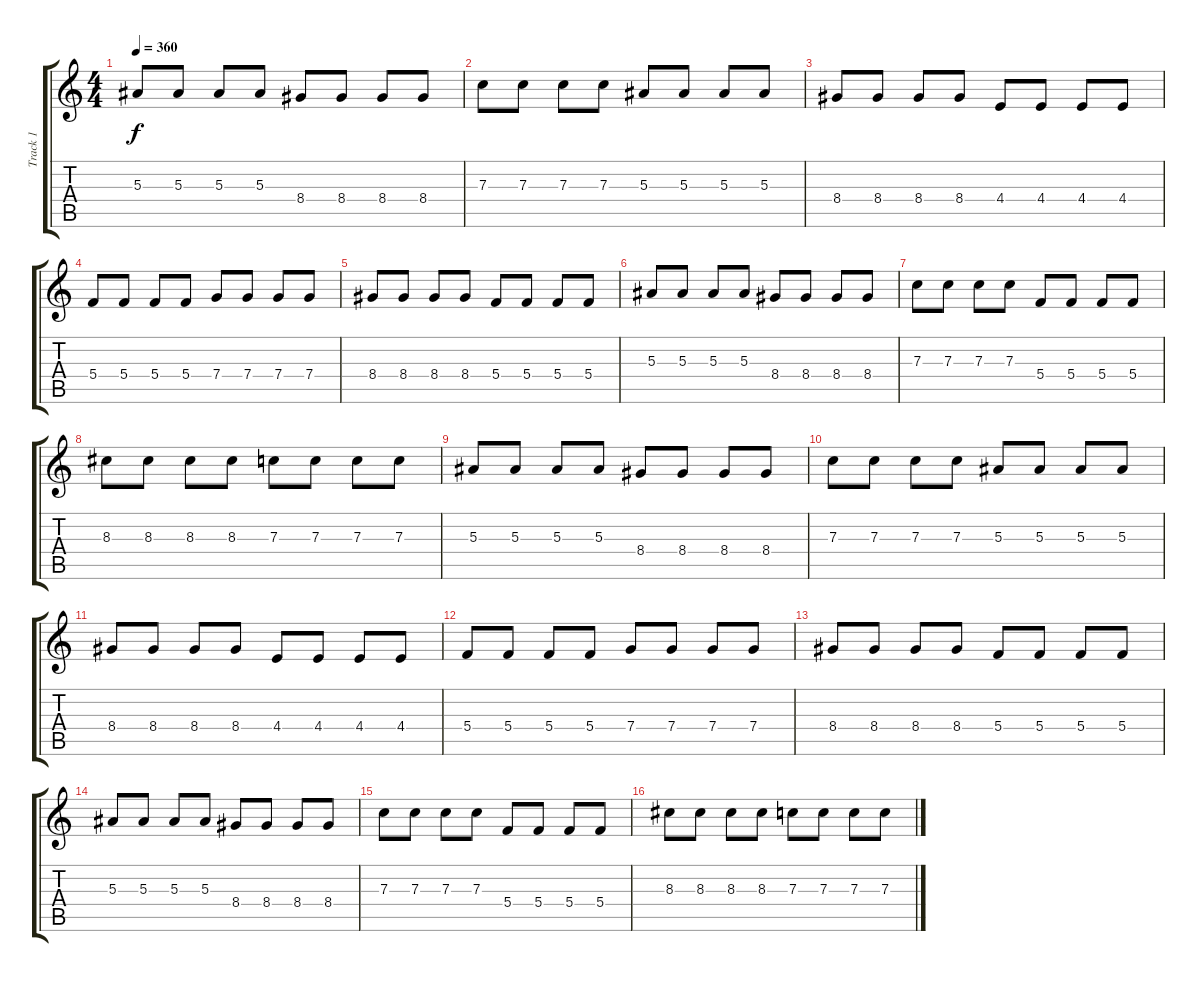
\track ("Track 1" "Track 1") {instrument overdrivenguitar}
\staff {score tabs}
\tuning (D4 A3 F3 C3 G2 C2) {hide}
\ts (4 4)
\tempo 360
\clef g2
\ks c
5.3.8{dy f} 5.3.8 5.3.8 5.3.8 8.4.8 8.4.8 8.4.8 8.4.8 |
7.3.8 7.3.8 7.3.8 7.3.8 5.3.8 5.3.8 5.3.8 5.3.8 |
8.4.8 8.4.8 8.4.8 8.4.8 4.4.8 4.4.8 4.4.8 4.4.8 |
5.4.8 5.4.8 5.4.8 5.4.8 7.4.8 7.4.8 7.4.8 7.4.8 |
8.4.8 8.4.8 8.4.8 8.4.8 5.4.8 5.4.8 5.4.8 5.4.8 |
5.3.8 5.3.8 5.3.8 5.3.8 8.4.8 8.4.8 8.4.8 8.4.8 |
7.3.8 7.3.8 7.3.8 7.3.8 5.4.8 5.4.8 5.4.8 5.4.8 |
8.3.8 8.3.8 8.3.8 8.3.8 7.3.8 7.3.8 7.3.8 7.3.8 |
5.3.8 5.3.8 5.3.8 5.3.8 8.4.8 8.4.8 8.4.8 8.4.8 |
7.3.8 7.3.8 7.3.8 7.3.8 5.3.8 5.3.8 5.3.8 5.3.8 |
8.4.8 8.4.8 8.4.8 8.4.8 4.4.8 4.4.8 4.4.8 4.4.8 |
5.4.8 5.4.8 5.4.8 5.4.8 7.4.8 7.4.8 7.4.8 7.4.8 |
8.4.8 8.4.8 8.4.8 8.4.8 5.4.8 5.4.8 5.4.8 5.4.8 |
5.3.8 5.3.8 5.3.8 5.3.8 8.4.8 8.4.8 8.4.8 8.4.8 |
7.3.8 7.3.8 7.3.8 7.3.8 5.4.8 5.4.8 5.4.8 5.4.8 |
8.3.8 8.3.8 8.3.8 8.3.8 7.3.8 7.3.8 7.3.8 7.3.8
